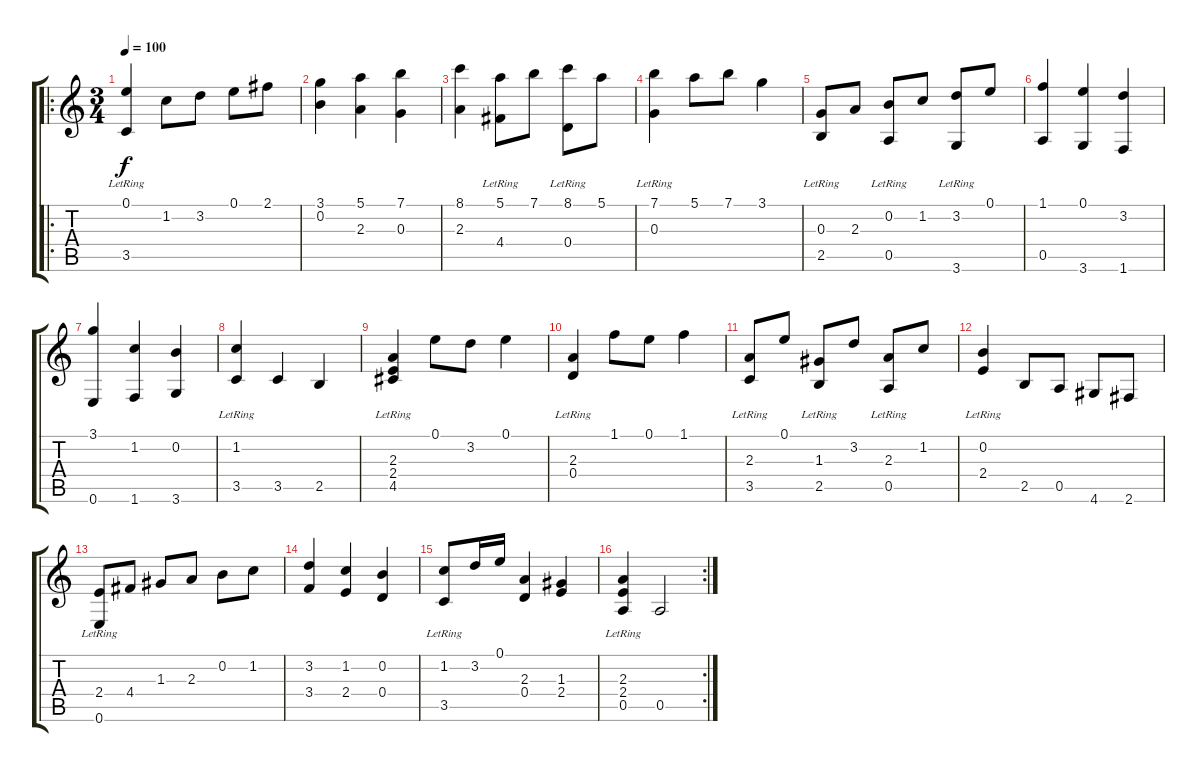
\track "" {instrument acousticguitarnylon}
\staff {score tabs}
\tuning (E4 B3 G3 D3 A2 E2) {hide}
\ro
\ts (3 4)
\tempo 100
\clef g2
\ks c
(0.1 3.5{lr}).4{dy f} 1.2.8 3.2.8 0.1.8 2.1.8 |
(3.1 0.2).4 (5.1 2.3).4 (7.1 0.3).4 |
(8.1 2.3).4 (5.1 4.4{lr}).8 7.1.8 (8.1 0.4{lr}).8 5.1.8 |
(7.1 0.3{lr}).4 5.1.8 7.1.8 3.1.4 |
(0.3 2.5{lr}).8 2.3.8 (0.2 0.5{lr}).8 1.2.8 (3.2 3.6{lr}).8 0.1.8 |
(1.1 0.5).4 (0.1 3.6).4 (3.2 1.6).4 |
(3.1 0.6).4 (1.2 1.6).4 (0.2 3.6).4 |
(1.2{lr} 3.5).4 3.5.4 2.5.4 |
(2.3 2.4{lr} 4.5{lr}).4 0.1.8 3.2.8 0.1.4 |
(2.3 0.4{lr}).4 1.1.8 0.1.8 1.1.4 |
(2.3 3.5{lr}).8 0.1.8 (1.3 2.5{lr}).8 3.2.8 (2.3 0.5{lr}).8 1.2.8 |
(0.2{lr} 2.4).4 2.5.8 0.5.8 4.6.8 2.6.8 |
(2.4 0.6{lr}).8 4.4.8 1.3.8 2.3.8 0.2.8 1.2.8 |
(3.2 3.4).4 (1.2 2.4).4 (0.2 0.4).4 |
(1.2 3.5{lr}).8 3.2.16 0.1.16 (2.3 0.4).4 (1.3 2.4).4 |
\rc 2
(2.3{lr} 2.4{lr} 0.5).4 0.5.2
